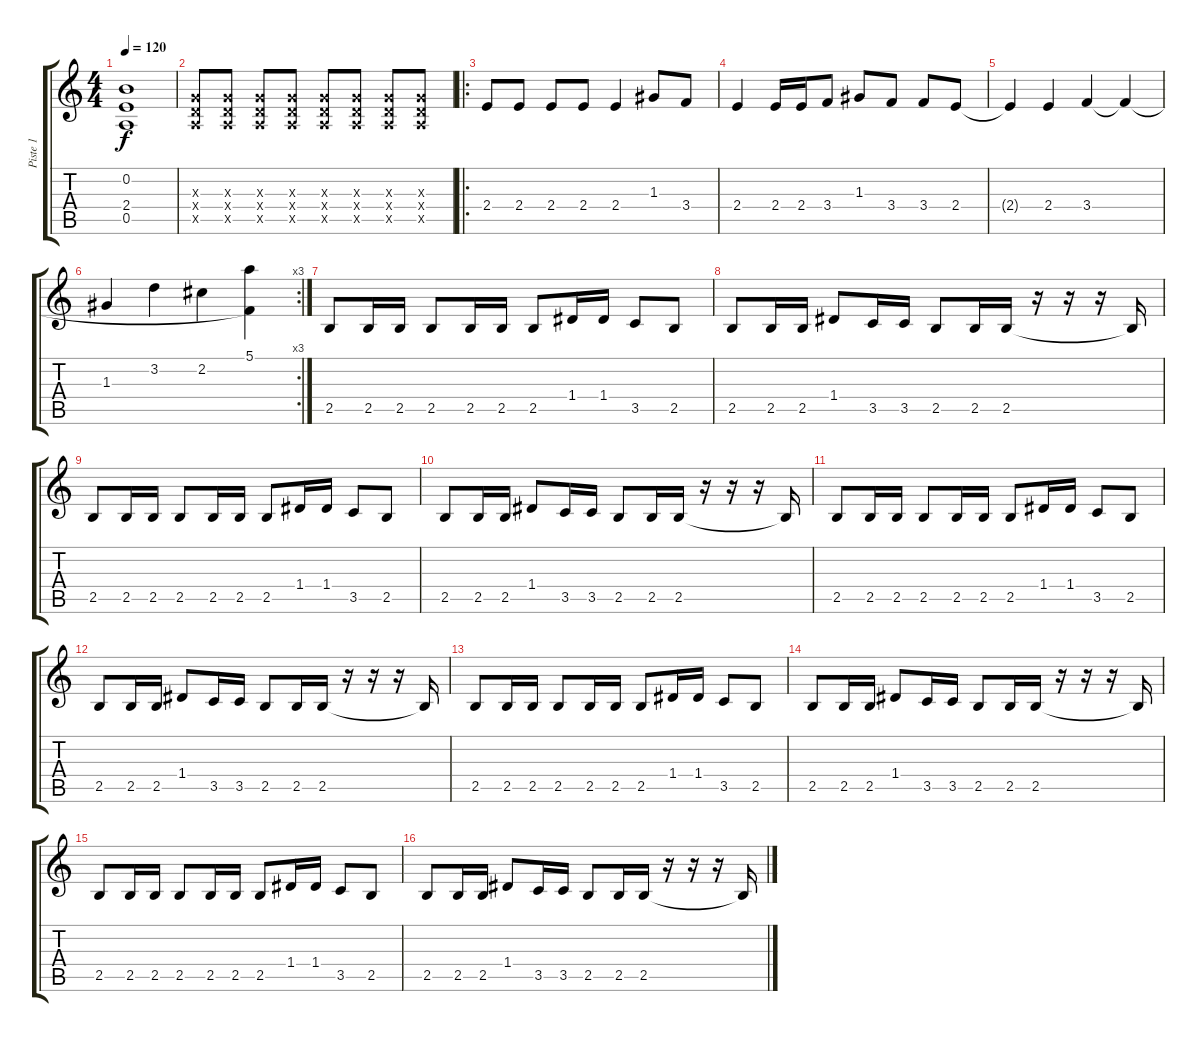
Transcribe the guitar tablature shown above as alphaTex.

\track ("Piste 1" "Piste 1") {instrument overdrivenguitar}
\staff {score tabs}
\tuning (E4 B3 G3 D3 A2 E2) {hide}
\ts (4 4)
\tempo 120
\clef g2
\ks c
(0.2 2.4 0.5).1{dy f} |
(0.3{x} 0.4{x} 0.5{x}).8 (0.3{x} 0.4{x} 0.5{x}).8 (0.3{x} 0.4{x} 0.5{x}).8 (0.3{x} 0.4{x} 0.5{x}).8 (0.3{x} 0.4{x} 0.5{x}).8 (0.3{x} 0.4{x} 0.5{x}).8 (0.3{x} 0.4{x} 0.5{x}).8 (0.3{x} 0.4{x} 0.5{x}).8 |
\ro
2.4.8 2.4.8 2.4.8 2.4.8 2.4.4 1.3.8 3.4.8 |
2.4.4 2.4.16 2.4.16 3.4.8 1.3.8 3.4.8 3.4.8 2.4.8 |
2.4{t}.4 2.4.4 3.4.4 3.4{t}.4 |
\rc 3
1.3.4 3.2.4 2.2.4 (5.1 3.4{t}).4 |
2.5.8{volume 12} 2.5.16 2.5.16 2.5.8 2.5.16 2.5.16 2.5.8 1.4.16 1.4.16 3.5.8 2.5.8 |
2.5.8 2.5.16 2.5.16 1.4.8 3.5.16 3.5.16 2.5.8 2.5.16 2.5.16 r.16 r.16 r.16 2.5{t}.16 |
2.5.8 2.5.16 2.5.16 2.5.8 2.5.16 2.5.16 2.5.8 1.4.16 1.4.16 3.5.8 2.5.8 |
2.5.8 2.5.16 2.5.16 1.4.8 3.5.16 3.5.16 2.5.8 2.5.16 2.5.16 r.16 r.16 r.16 2.5{t}.16 |
2.5.8 2.5.16 2.5.16 2.5.8 2.5.16 2.5.16 2.5.8 1.4.16 1.4.16 3.5.8 2.5.8 |
2.5.8 2.5.16 2.5.16 1.4.8 3.5.16 3.5.16 2.5.8 2.5.16 2.5.16 r.16 r.16 r.16 2.5{t}.16 |
2.5.8 2.5.16 2.5.16 2.5.8 2.5.16 2.5.16 2.5.8 1.4.16 1.4.16 3.5.8 2.5.8 |
2.5.8 2.5.16 2.5.16 1.4.8 3.5.16 3.5.16 2.5.8 2.5.16 2.5.16 r.16 r.16 r.16 2.5{t}.16 |
2.5.8 2.5.16 2.5.16 2.5.8 2.5.16 2.5.16 2.5.8 1.4.16 1.4.16 3.5.8 2.5.8 |
2.5.8 2.5.16 2.5.16 1.4.8 3.5.16 3.5.16 2.5.8 2.5.16 2.5.16 r.16 r.16 r.16 2.5{t}.16
